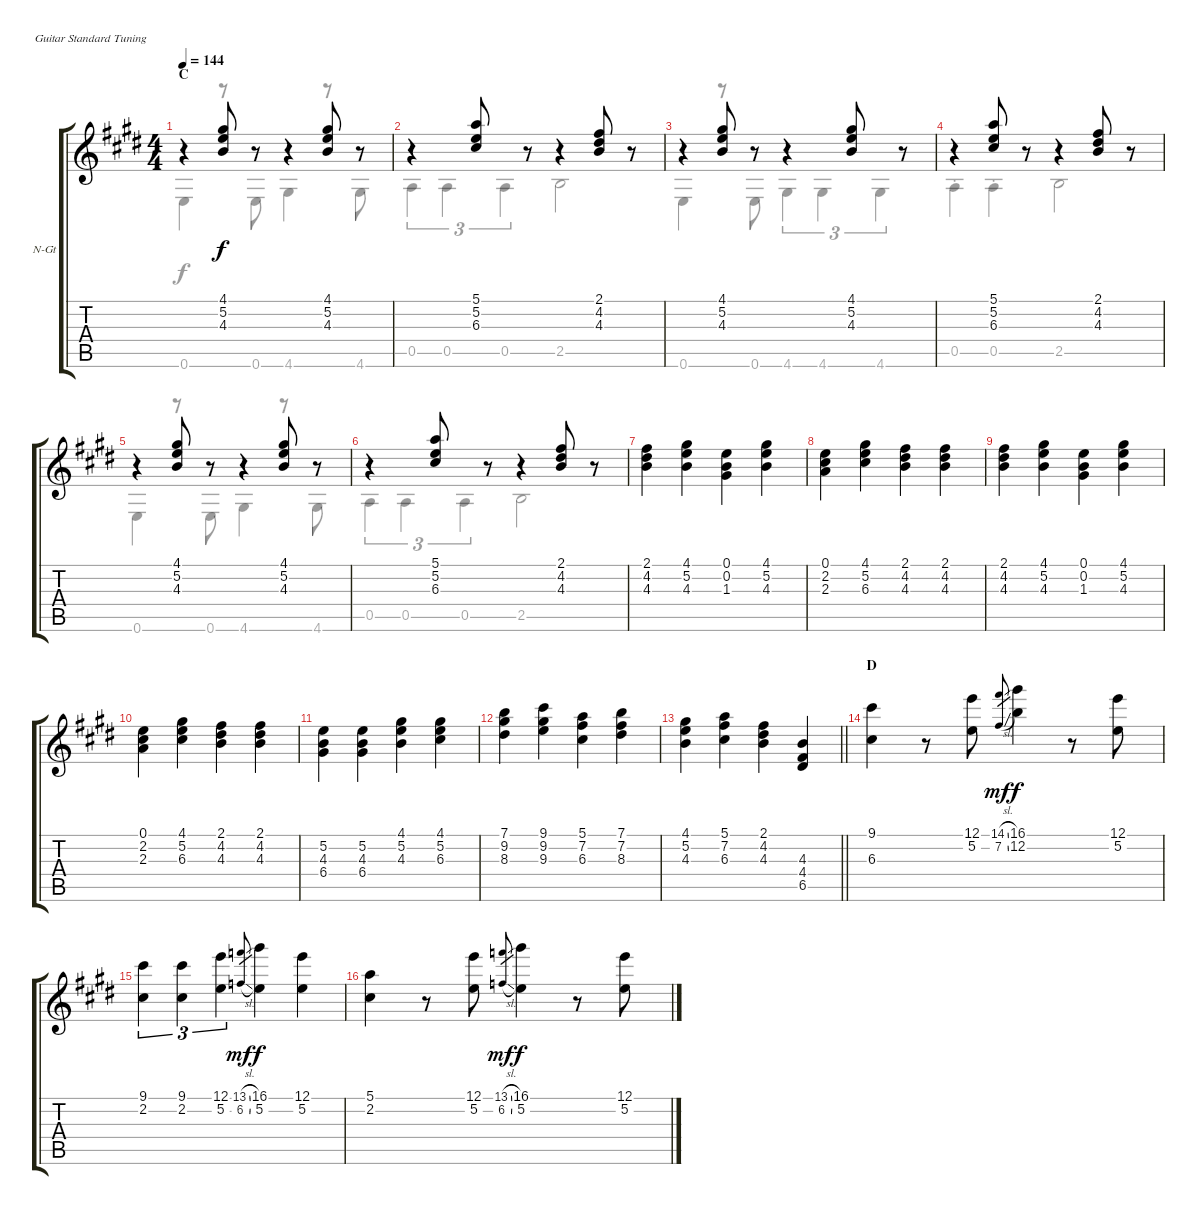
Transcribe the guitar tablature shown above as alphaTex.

\bracketExtendMode groupsimilarinstruments
\firstSystemTrackNameOrientation horizontal
\otherSystemsTrackNameOrientation horizontal
\track ("Guitar 4" "N-Gt") {instrument acousticguitarnylon}
\staff {score tabs}
\tuning (E4 B3 G3 D3 A2 E2)
\voice
\ts (4 4)
\section ("" "C")
\tempo 144
\clef g2
\ks e
r.4{dy f} (4.1 5.2 4.3).8 r.8 r.4 (4.1 5.2 4.3).8 r.8 |
r.4 (5.1 5.2 6.3).8 r.8 r.4 (2.1 4.2 4.3).8 r.8 |
r.4 (4.1 5.2 4.3).8 r.8 r.4 (4.1 5.2 4.3).8 r.8 |
r.4 (5.1 5.2 6.3).8 r.8 r.4 (2.1 4.2 4.3).8 r.8 |
r.4 (4.1 5.2 4.3).8 r.8 r.4 (4.1 5.2 4.3).8 r.8 |
r.4 (5.1 5.2 6.3).8 r.8 r.4 (2.1 4.2 4.3).8 r.8 |
(2.1 4.2 4.3).4 (4.1 5.2 4.3).4 (0.1 0.2 1.3).4 (4.1 5.2 4.3).4 |
(0.1 2.2 2.3).4 (4.1 5.2 6.3).4 (2.1 4.2 4.3).4 (2.1 4.2 4.3).4 |
(2.1 4.2 4.3).4 (4.1 5.2 4.3).4 (0.1 0.2 1.3).4 (4.1 5.2 4.3).4 |
(0.1 2.2 2.3).4 (4.1 5.2 6.3).4 (2.1 4.2 4.3).4 (2.1 4.2 4.3).4 |
(5.2 4.3 6.4).4 (5.2 4.3 6.4).4 (4.1 5.2 4.3).4 (4.1 5.2 6.3).4 |
(7.1 9.2 8.3).4 (9.1 9.2 9.3).4 (5.1 7.2 6.3).4 (7.1 7.2 8.3).4 |
\barLineRight lightlight
(4.1 5.2 4.3).4 (5.1 7.2 6.3).4 (2.1 4.2 4.3).4 (4.3 4.4 6.5).4 |
\section ("" "D")
(9.1 6.3).4 r.8 (12.1 5.2).8 (14.1{sl} 7.2{sl}).8{gr dy mf} (16.1 12.2).4{dy f} r.8 (12.1 5.2).8 |
(9.1 2.2).4{tu (3 2)} (9.1 2.2).4{tu (3 2)} (12.1 5.2).4{tu (3 2)} (13.1{sl} 6.2{sl}).8{gr dy mf} (16.1 5.2).4{dy f} (12.1 5.2).4 |
(5.1 2.2).4 r.8 (12.1 5.2).8 (13.1{sl} 6.2{sl}).8{gr dy mf} (16.1 5.2).4{dy f} r.8 (12.1 5.2).8
\voice
\clef g2
\ottava regular
\simile none
\ks e
0.6.4{dy f} r.8 0.6.8 4.6.4 r.8 4.6.8 |
0.5.4{tu (3 2)} 0.5.4{tu (3 2)} 0.5.4{tu (3 2)} 2.5.2 |
0.6.4 r.8 0.6.8 4.6.4{tu (3 2)} 4.6.4{tu (3 2)} 4.6.4{tu (3 2)} |
0.5{st}.4 0.5{st}.4 2.5.2 |
0.6.4 r.8 0.6.8 4.6.4 r.8 4.6.8 |
0.5.4{tu (3 2)} 0.5.4{tu (3 2)} 0.5.4{tu (3 2)} 2.5.2 |
|
|
|
|
|
|
\barLineRight lightlight
|
|
|
